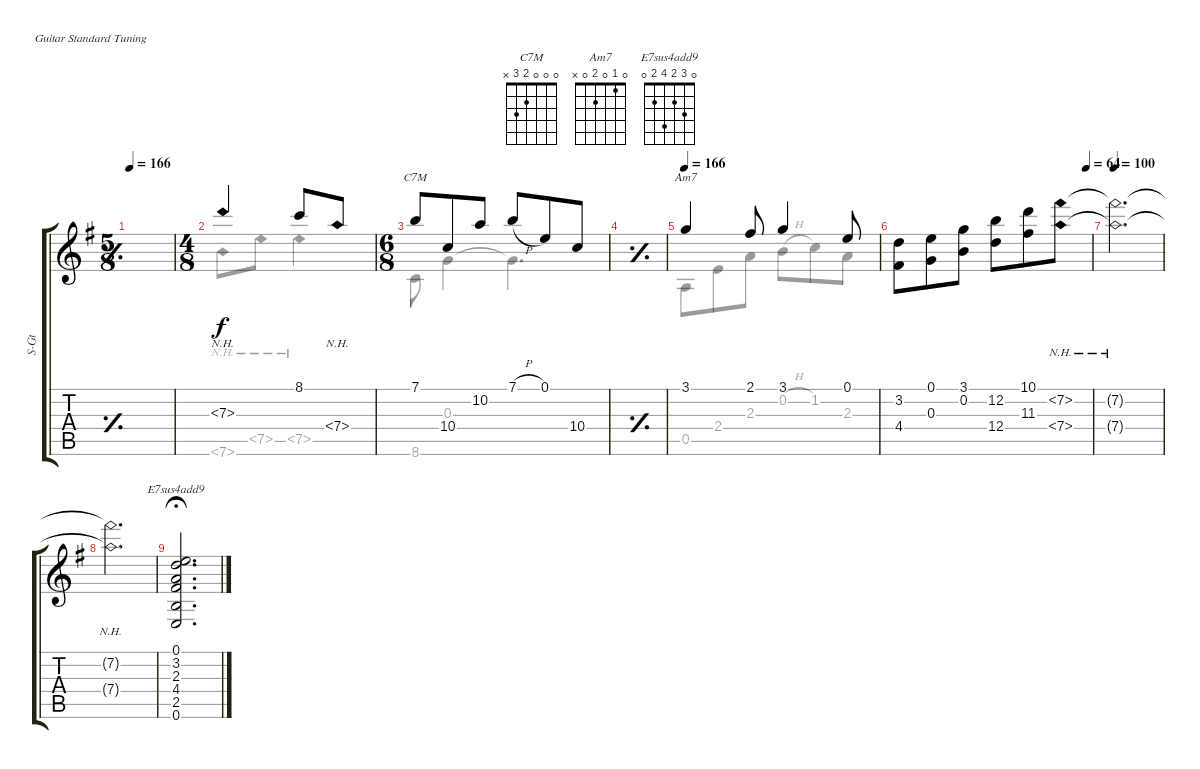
\defaultSystemsLayout 4
\bracketExtendMode groupsimilarinstruments
\otherSystemsTrackNameOrientation horizontal
\track ("Steel Guitar" "S-Gt") {mute multiBarRest instrument acousticguitarsteel}
\staff {score tabs}
\tuning (E4 B3 G3 D3 A2 E2)
\chord ("C7M" 0 0 0 2 3 x) {showfingering false}
\chord ("Am7" 0 1 0 2 0 x) {showfingering false}
\chord ("E7sus4add9" 0 3 2 4 2 0) {showfingering false}
\voice
\ts (5 8)
\tempo 166
\clef g2
\simile simple
\scale
0.244094
\ks g
|
\ts (4 8)
\simile none
\scale
0.403727 7.3{nh acc forcenatural}.4{beam Up} 8.1{acc forcenatural}.8{beam Up} 7.4{nh acc forcenatural}.8{beam Up} |
\ts (6 8)
\scale
0.403727 7.1{acc forcenatural}.8{ch "C7M" beam Up} 10.4{acc forcenatural}.8{beam Up} 10.2{acc forcenatural}.8{beam Up} 7.1{h acc forcenatural}.8{beam Up} 0.1{acc forcenatural}.8{beam Up} 10.4{acc forcenatural}.8{beam Up} |
\simile simple
\scale
0.192547 |
\tempo 166
\simile none
\scale
0.333333 3.1{acc forcenatural}.4{ch "Am7" beam Up} 2.1{acc #}.8{beam Up} 3.1{acc forcenatural}.4{beam Up} 0.1{acc forcenatural}.8{beam Up} |
\tempo (64 0.975)
\scale
0.333333 (3.2{acc forcenatural} 4.4{acc #}).8{beam Down} (0.1{acc forcenatural} 0.3{acc forcenatural}).8{beam Down} (3.1{acc forcenatural} 0.2{acc forcenatural}).8{beam Down} (12.2{acc forcenatural} 12.4{acc forcenatural}).8{beam Down} (10.1{acc forcenatural} 11.3{acc #}).8{beam Down} (7.2{nh acc #} 7.4{nh acc forcenatural}).8{beam Down} |
\tempo 100
\scale
0.333333 (7.2{nh t acc #} 7.4{nh t acc forcenatural}).2{d beam Down} |
(7.2{nh t acc #} 7.4{nh t acc forcenatural}).2{d beam Down} |
(0.6{acc forcenatural} 2.5{acc forcenatural} 4.4{acc #} 2.3{acc forcenatural} 3.2{acc forcenatural} 0.1{acc forcenatural}).2{d ch "E7sus4add9" fermata (medium 1) beam Up}
\voice
\clef g2
\ottava regular
\simile simple
\scale
0.244094
\ks g
|
\simile none
\scale
0.403727 7.6{nh acc forcenatural}.8{beam Down} 7.5{nh acc forcenatural}.8{beam Down} 7.5{nh acc forcenatural}.4{beam Down} |
\scale
0.403727 8.6{acc forcenatural}.8{beam Down} 0.3{acc forcenatural}.4{beam Down} 0.3{t acc forcenatural}.4{d beam Down} |
\simile simple
\scale
0.192547 |
\simile none
\scale
0.333333 0.5{acc forcenatural}.8{beam Down} 2.4{acc forcenatural}.8{beam Down} 2.3{acc forcenatural}.8{beam Down} 0.2{h acc forcenatural}.8{beam Down} 1.2{acc forcenatural}.8{beam Down} 2.3{acc forcenatural}.8{beam Down} |
\scale
0.333333 |
\scale
0.333333 |
|
